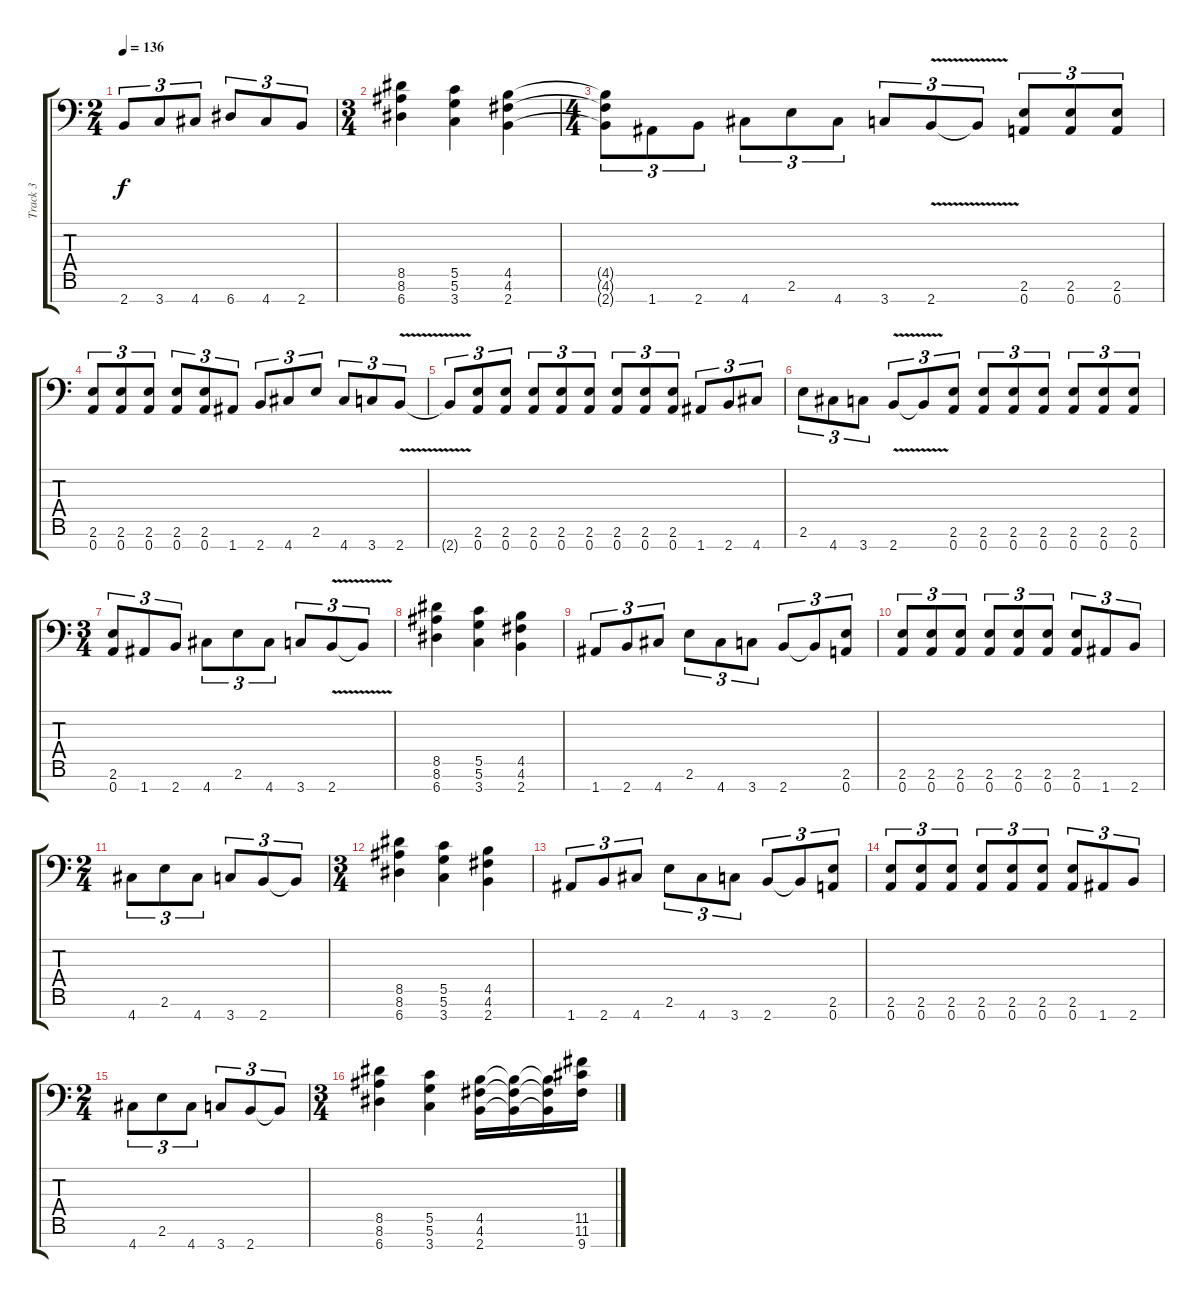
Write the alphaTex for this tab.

\track ("Track 3" "Track 3") {instrument distortionguitar}
\staff {score tabs}
\tuning (D4 A3 F3 C3 G2 D2 A1) {hide}
\ts (2 4)
\tempo 136
\clef f4
\ks c
2.7.8{tu (3 2) dy f} 3.7.8{tu (3 2)} 4.7.8{tu (3 2)} 6.7.8{tu (3 2)} 4.7.8{tu (3 2)} 2.7.8{tu (3 2)} |
\ts (3 4)
(8.5 8.6 6.7).4 (5.5 5.6 3.7).4 (4.5 4.6 2.7).4 |
\ts (4 4)
(4.5{t} 4.6{t} 2.7{t}).8{tu (3 2)} 1.7.8{tu (3 2)} 2.7.8{tu (3 2)} 4.7.8{tu (3 2)} 2.6.8{tu (3 2)} 4.7.8{tu (3 2)} 3.7.8{tu (3 2)} 2.7{v}.8{tu (3 2)} 2.7{t}.8{tu (3 2)} (2.6 0.7).8{tu (3 2)} (2.6 0.7).8{tu (3 2)} (2.6 0.7).8{tu (3 2)} |
(2.6 0.7).8{tu (3 2)} (2.6 0.7).8{tu (3 2)} (2.6 0.7).8{tu (3 2)} (2.6 0.7).8{tu (3 2)} (2.6 0.7).8{tu (3 2)} 1.7.8{tu (3 2)} 2.7.8{tu (3 2)} 4.7.8{tu (3 2)} 2.6.8{tu (3 2)} 4.7.8{tu (3 2)} 3.7.8{tu (3 2)} 2.7{v}.8{tu (3 2)} |
2.7{t}.8{tu (3 2)} (2.6 0.7).8{tu (3 2)} (2.6 0.7).8{tu (3 2)} (2.6 0.7).8{tu (3 2)} (2.6 0.7).8{tu (3 2)} (2.6 0.7).8{tu (3 2)} (2.6 0.7).8{tu (3 2)} (2.6 0.7).8{tu (3 2)} (2.6 0.7).8{tu (3 2)} 1.7.8{tu (3 2)} 2.7.8{tu (3 2)} 4.7.8{tu (3 2)} |
2.6.8{tu (3 2)} 4.7.8{tu (3 2)} 3.7.8{tu (3 2)} 2.7{v}.8{tu (3 2)} 2.7{t}.8{tu (3 2)} (2.6 0.7).8{tu (3 2)} (2.6 0.7).8{tu (3 2)} (2.6 0.7).8{tu (3 2)} (2.6 0.7).8{tu (3 2)} (2.6 0.7).8{tu (3 2)} (2.6 0.7).8{tu (3 2)} (2.6 0.7).8{tu (3 2)} |
\ts (3 4)
(2.6 0.7).8{tu (3 2)} 1.7.8{tu (3 2)} 2.7.8{tu (3 2)} 4.7.8{tu (3 2)} 2.6.8{tu (3 2)} 4.7.8{tu (3 2)} 3.7.8{tu (3 2)} 2.7{v}.8{tu (3 2)} 2.7{t}.8{tu (3 2)} |
(8.5 8.6 6.7).4 (5.5 5.6 3.7).4 (4.5 4.6 2.7).4 |
1.7.8{tu (3 2)} 2.7.8{tu (3 2)} 4.7.8{tu (3 2)} 2.6.8{tu (3 2)} 4.7.8{tu (3 2)} 3.7.8{tu (3 2)} 2.7.8{tu (3 2)} 2.7{t}.8{tu (3 2)} (2.6 0.7).8{tu (3 2)} |
(2.6 0.7).8{tu (3 2)} (2.6 0.7).8{tu (3 2)} (2.6 0.7).8{tu (3 2)} (2.6 0.7).8{tu (3 2)} (2.6 0.7).8{tu (3 2)} (2.6 0.7).8{tu (3 2)} (2.6 0.7).8{tu (3 2)} 1.7.8{tu (3 2)} 2.7.8{tu (3 2)} |
\ts (2 4)
4.7.8{tu (3 2)} 2.6.8{tu (3 2)} 4.7.8{tu (3 2)} 3.7.8{tu (3 2)} 2.7.8{tu (3 2)} 2.7{t}.8{tu (3 2)} |
\ts (3 4)
(8.5 8.6 6.7).4 (5.5 5.6 3.7).4 (4.5 4.6 2.7).4 |
1.7.8{tu (3 2)} 2.7.8{tu (3 2)} 4.7.8{tu (3 2)} 2.6.8{tu (3 2)} 4.7.8{tu (3 2)} 3.7.8{tu (3 2)} 2.7.8{tu (3 2)} 2.7{t}.8{tu (3 2)} (2.6 0.7).8{tu (3 2)} |
(2.6 0.7).8{tu (3 2)} (2.6 0.7).8{tu (3 2)} (2.6 0.7).8{tu (3 2)} (2.6 0.7).8{tu (3 2)} (2.6 0.7).8{tu (3 2)} (2.6 0.7).8{tu (3 2)} (2.6 0.7).8{tu (3 2)} 1.7.8{tu (3 2)} 2.7.8{tu (3 2)} |
\ts (2 4)
4.7.8{tu (3 2)} 2.6.8{tu (3 2)} 4.7.8{tu (3 2)} 3.7.8{tu (3 2)} 2.7.8{tu (3 2)} 2.7{t}.8{tu (3 2)} |
\ts (3 4)
(8.5 8.6 6.7).4 (5.5 5.6 3.7).4 (4.5 4.6 2.7).16 (4.5{t} 4.6{t} 2.7{t}).16 (4.5{t} 4.6{t} 2.7{t}).16 (11.5 11.6 9.7).16
